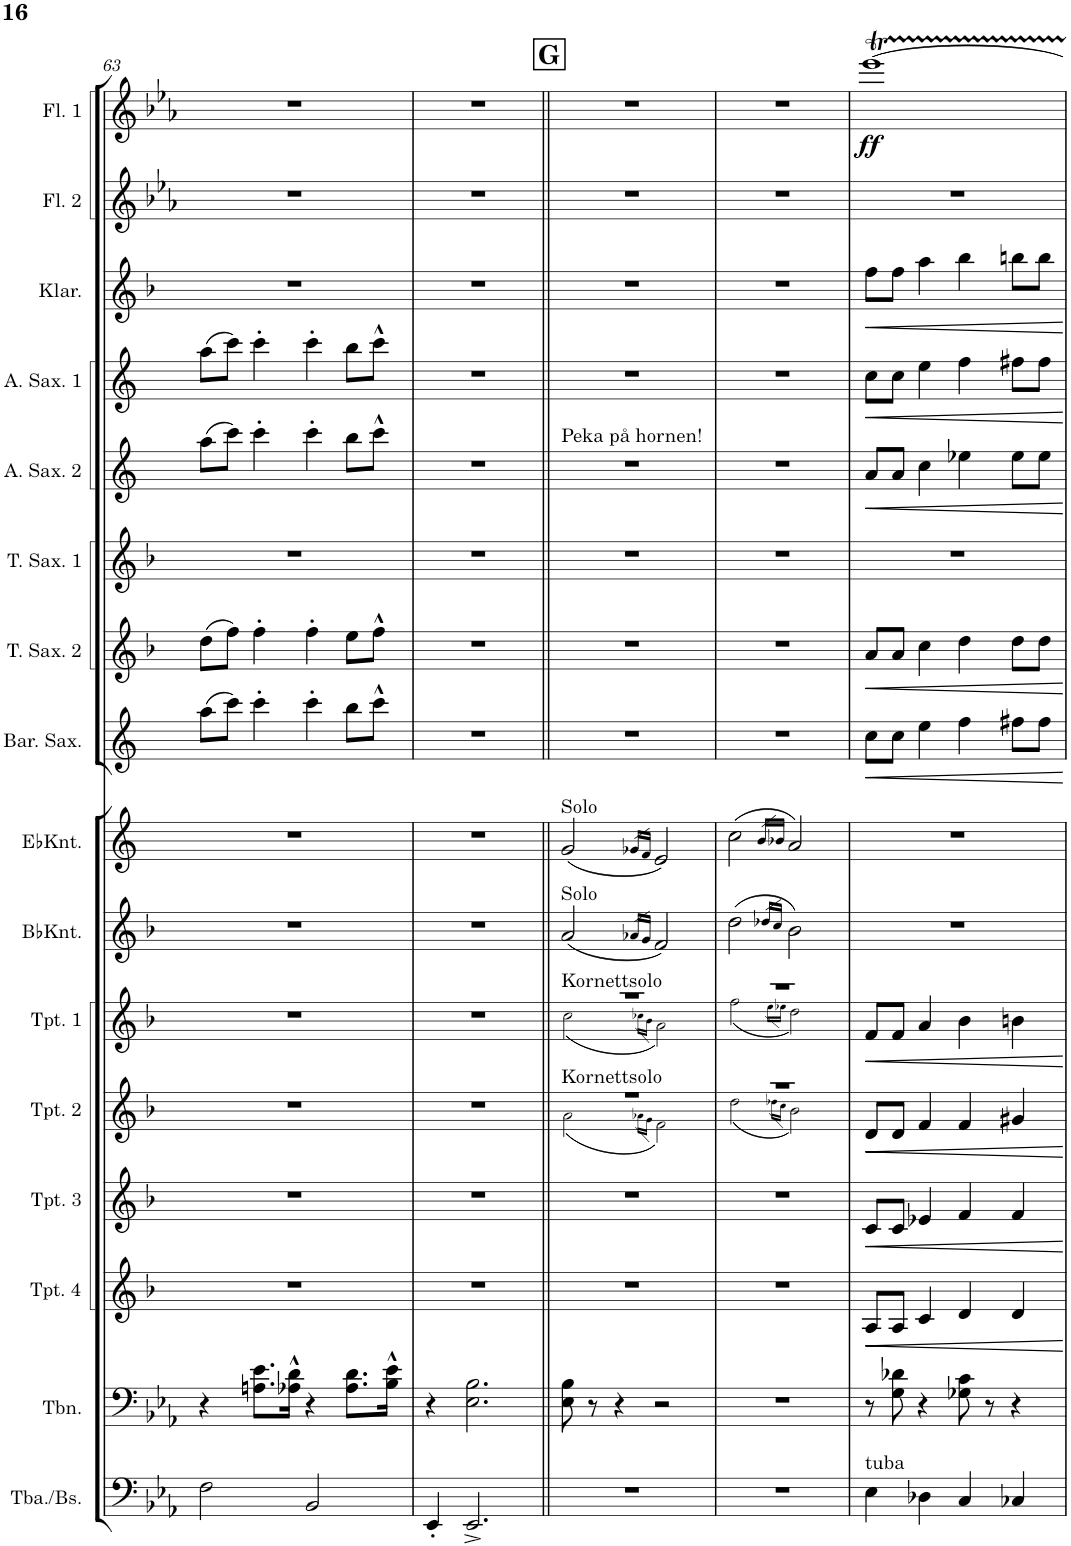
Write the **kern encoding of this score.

**kern	**kern	**kern	**kern	**kern	**kern	**kern	**kern	**kern	**kern	**kern	**kern	**kern	**kern	**kern	**kern	**dynam
*part16	*part15	*part14	*part13	*part12	*part11	*part10	*part9	*part8	*part7	*part6	*part5	*part4	*part3	*part2	*part1	*part1
*staff16	*staff15	*staff14	*staff13	*staff12	*staff11	*staff10	*staff9	*staff8	*staff7	*staff6	*staff5	*staff4	*staff3	*staff2	*staff1	*staff1
*I"Tuba/Elbas	*I"Tromboner	*I"Trumpet 4	*I"Trumpet 3	*I"Trumpet 2	*I"Trumpet 1	*I"Bb Kornett	*I"Eb Kornett	*I"Barytonsax	*I"Tenosax 2	*I"Tenorsax 1	*I"Altsax 2	*I"Altsax 1	*I"Klantinetter	*I"Flöjt 2	*I"Flöjt 1	*
*I'Tba./Bs.	*I'Tbn.	*I'Tpt. 4	*I'Tpt. 3	*I'Tpt. 2	*I'Tpt. 1	*I'BbKnt.	*I'EbKnt.	*I'Bar. Sax.	*I'T. Sax. 2	*I'T. Sax. 1	*I'A. Sax. 2	*I'A. Sax. 1	*I'Klar.	*I'Fl. 2	*I'Fl. 1	*
!!LO:PB:g=z
*clefF4	*clefF4	*clefG2	*clefG2	*clefG2	*clefG2	*clefG2	*clefG2	*clefG2	*clefG2	*clefG2	*clefG2	*clefG2	*clefG2	*clefG2	*clefG2	*
*	*	*Trd1c2	*Trd1c2	*Trd1c2	*Trd1c2	*Trd1c2	*Trd-2c-3	*Trd12c21	*Trd8c14	*Trd8c14	*Trd5c9	*Trd5c9	*Trd1c2	*	*	*
*k[b-e-a-]	*k[b-e-a-]	*k[b-]	*k[b-]	*k[b-]	*k[b-]	*k[b-]	*k[]	*k[]	*k[b-]	*k[b-]	*k[]	*k[]	*k[b-]	*k[b-e-a-]	*k[b-e-a-]	*
*M2/2	*M2/2	*M2/2	*M2/2	*M2/2	*M2/2	*M2/2	*M2/2	*M2/2	*M2/2	*M2/2	*M2/2	*M2/2	*M2/2	*M2/2	*M2/2	*
*met(c|)	*met(c|)	*met(c|)	*met(c|)	*met(c|)	*met(c|)	*met(c|)	*met(c|)	*met(c|)	*met(c|)	*met(c|)	*met(c|)	*met(c|)	*met(c|)	*met(c|)	*met(c|)	*
=63	=63	=63	=63	=63	=63	=63	=63	=63	=63	=63	=63	=63	=63	=63	=63	=63
2F\	4r	1r	1r	1r	1r	1r	1r	(8aa\L	(8dd\L	1r	(8aa\L	(8aa\L	1r	1r	1r	.
.	.	.	.	.	.	.	.	8ccc\J)	8ff\J)	.	8ccc\J)	8ccc\J)	.	.	.	.
.	8.An\ 8.e-\L	.	.	.	.	.	.	4ccc'\	4ff'\	.	4ccc'\	4ccc'\	.	.	.	.
.	16A-X\^^ 16d\^^Jk	.	.	.	.	.	.	.	.	.	.	.	.	.	.	.
2BB-/	4r	.	.	.	.	.	.	4ccc'\	4ff'\	.	4ccc'\	4ccc'\	.	.	.	.
.	8.A-\ 8.d\L	.	.	.	.	.	.	8bb\L	8ee\L	.	8bb\L	8bb\L	.	.	.	.
.	.	.	.	.	.	.	.	8ccc^^\J	8ff^^\J	.	8ccc^^\J	8ccc^^\J	.	.	.	.
.	16B-\^^ 16e-\^^Jk	.	.	.	.	.	.	.	.	.	.	.	.	.	.	.
=64	=64	=64	=64	=64	=64	=64	=64	=64	=64	=64	=64	=64	=64	=64	=64	=64
4EE-'/	4r	1r	1r	1r	1r	1r	1r	1r	1r	1r	1r	1r	1r	1r	1r	.
2.EE-^/	2.E-\ 2.B-\	.	.	.	.	.	.	.	.	.	.	.	.	.	.	.
!!LO:REH:place=s1:a:B:cj:fs=14:t=G
=65||	=65||	=65||	=65||	=65||	=65||	=65||	=65||	=65||	=65||	=65||	=65||	=65||	=65||	=65||	=65||	=65||
*	*	*	*	*^	*^	*	*	*	*	*	*	*	*	*	*	*
!	!	!	!	!	!	!	!	!	!	!	!	!	!LO:TX:a:t=Peka på hornen!	!	!	!	!	!
!	!	!	!	!	!	!	!	!	!LO:TX:a:t=Solo	!	!	!	!	!	!	!	!	!
!	!	!	!	!	!	!	!	!LO:TX:a:t=Solo	!	!	!	!	!	!	!	!	!	!
!	!	!	!	!	!	!LO:TX:a:t=Kornettsolo	!	!	!	!	!	!	!	!	!	!	!	!
!	!	!	!	!LO:TX:a:t=Kornettsolo	!	!	!	!	!	!	!	!	!	!	!	!	!	!
1r	8E-\ 8B-\	1r	1r	1r	(2a!\	1r	(2cc!\	(2a/	(2g/	1r	1r	1r	1r	1r	1r	1r	1r	.
.	8r	.	.	.	.	.	.	.	.	.	.	.	.	.	.	.	.	.
.	4r	.	.	.	.	.	.	.	.	.	.	.	.	.	.	.	.	.
.	.	.	.	.	16qa-X\LL	.	16qcc-X\LL	16qa-X/LL	16qg-X/LL	.	.	.	.	.	.	.	.	.
.	.	.	.	.	16qg\JJ	.	16qb-\JJ	16qg/JJ	16qf/JJ	.	.	.	.	.	.	.	.	.
.	2r	.	.	.	2f!\)	.	2a!\)	2f/)	2e/)	.	.	.	.	.	.	.	.	.
=66	=66	=66	=66	=66	=66	=66	=66	=66	=66	=66	=66	=66	=66	=66	=66	=66	=66	=66
1r	1r	1r	1r	1r	(2dd!\	1r	(2ff!\	(2dd\	(2cc\	1r	1r	1r	1r	1r	1r	1r	1r	.
.	.	.	.	.	16qdd-X\LL	.	16qee\LL	16qdd-X/LL	16qb/LL	.	.	.	.	.	.	.	.	.
.	.	.	.	.	16qcc\JJ	.	16qee-X\JJ	16qcc/JJ	16qb-X/JJ	.	.	.	.	.	.	.	.	.
.	.	.	.	.	2b-!\)	.	2dd!\)	2b-\)	2a/)	.	.	.	.	.	.	.	.	.
=67	=67	=67	=67	=67	=67	=67	=67	=67	=67	=67	=67	=67	=67	=67	=67	=67	=67	=67
!LO:TX:a:t=tuba	!	!	!	!	!	!	!	!	!	!	!	!	!	!	!	!	!	!
!	!	!	!	!	!	!	!	!	!	!	!	!	!	!	!	!	!	!LO:DY:b
*	*	*	*	*v	*v	*	*	*	*	*	*	*	*	*	*	*	*	*
*	*	*	*	*	*v	*v	*	*	*	*	*	*	*	*	*	*	*
4E-\	8r	8A/L	8c/L	8d/L	8f/L	1r	1r	8cc\L	8a/L	1r	8a/L	8cc\L	8ff\L	1r	[1eee-T	ff
.	8G\ 8d-X\	8A/J	8c/J	8d/J	8f/J	.	.	8cc\J	8a/J	.	8a/J	8cc\J	8ff\J	.	.	.
4D-X\	4r	4c/	4e-X/	4f/	4a/	.	.	4ee\	4cc\	.	4cc\	4ee\	4aa\	.	.	.
4C/	8G-X\ 8c\	4d/	4f/	4f/	4b-\	.	.	4ff\	4dd\	.	4ee-X\	4ff\	4bb-\	.	.	.
.	8r	.	.	.	.	.	.	.	.	.	.	.	.	.	.	.
4C-X/	4r	4d/	4f/	4g#X/	4bn\	.	.	8ff#X\L	8dd\L	.	8ee-\L	8ff#X\L	8bbn\L	.	.	.
.	.	.	.	.	.	.	.	8ff#\J	8dd\J	.	8ee-\J	8ff#\J	8bb\J	.	.	.
=	=	=	=	=	=	=	=	=	=	=	=	=	=	=	=	=
*-	*-	*-	*-	*-	*-	*-	*-	*-	*-	*-	*-	*-	*-	*-	*-	*-
